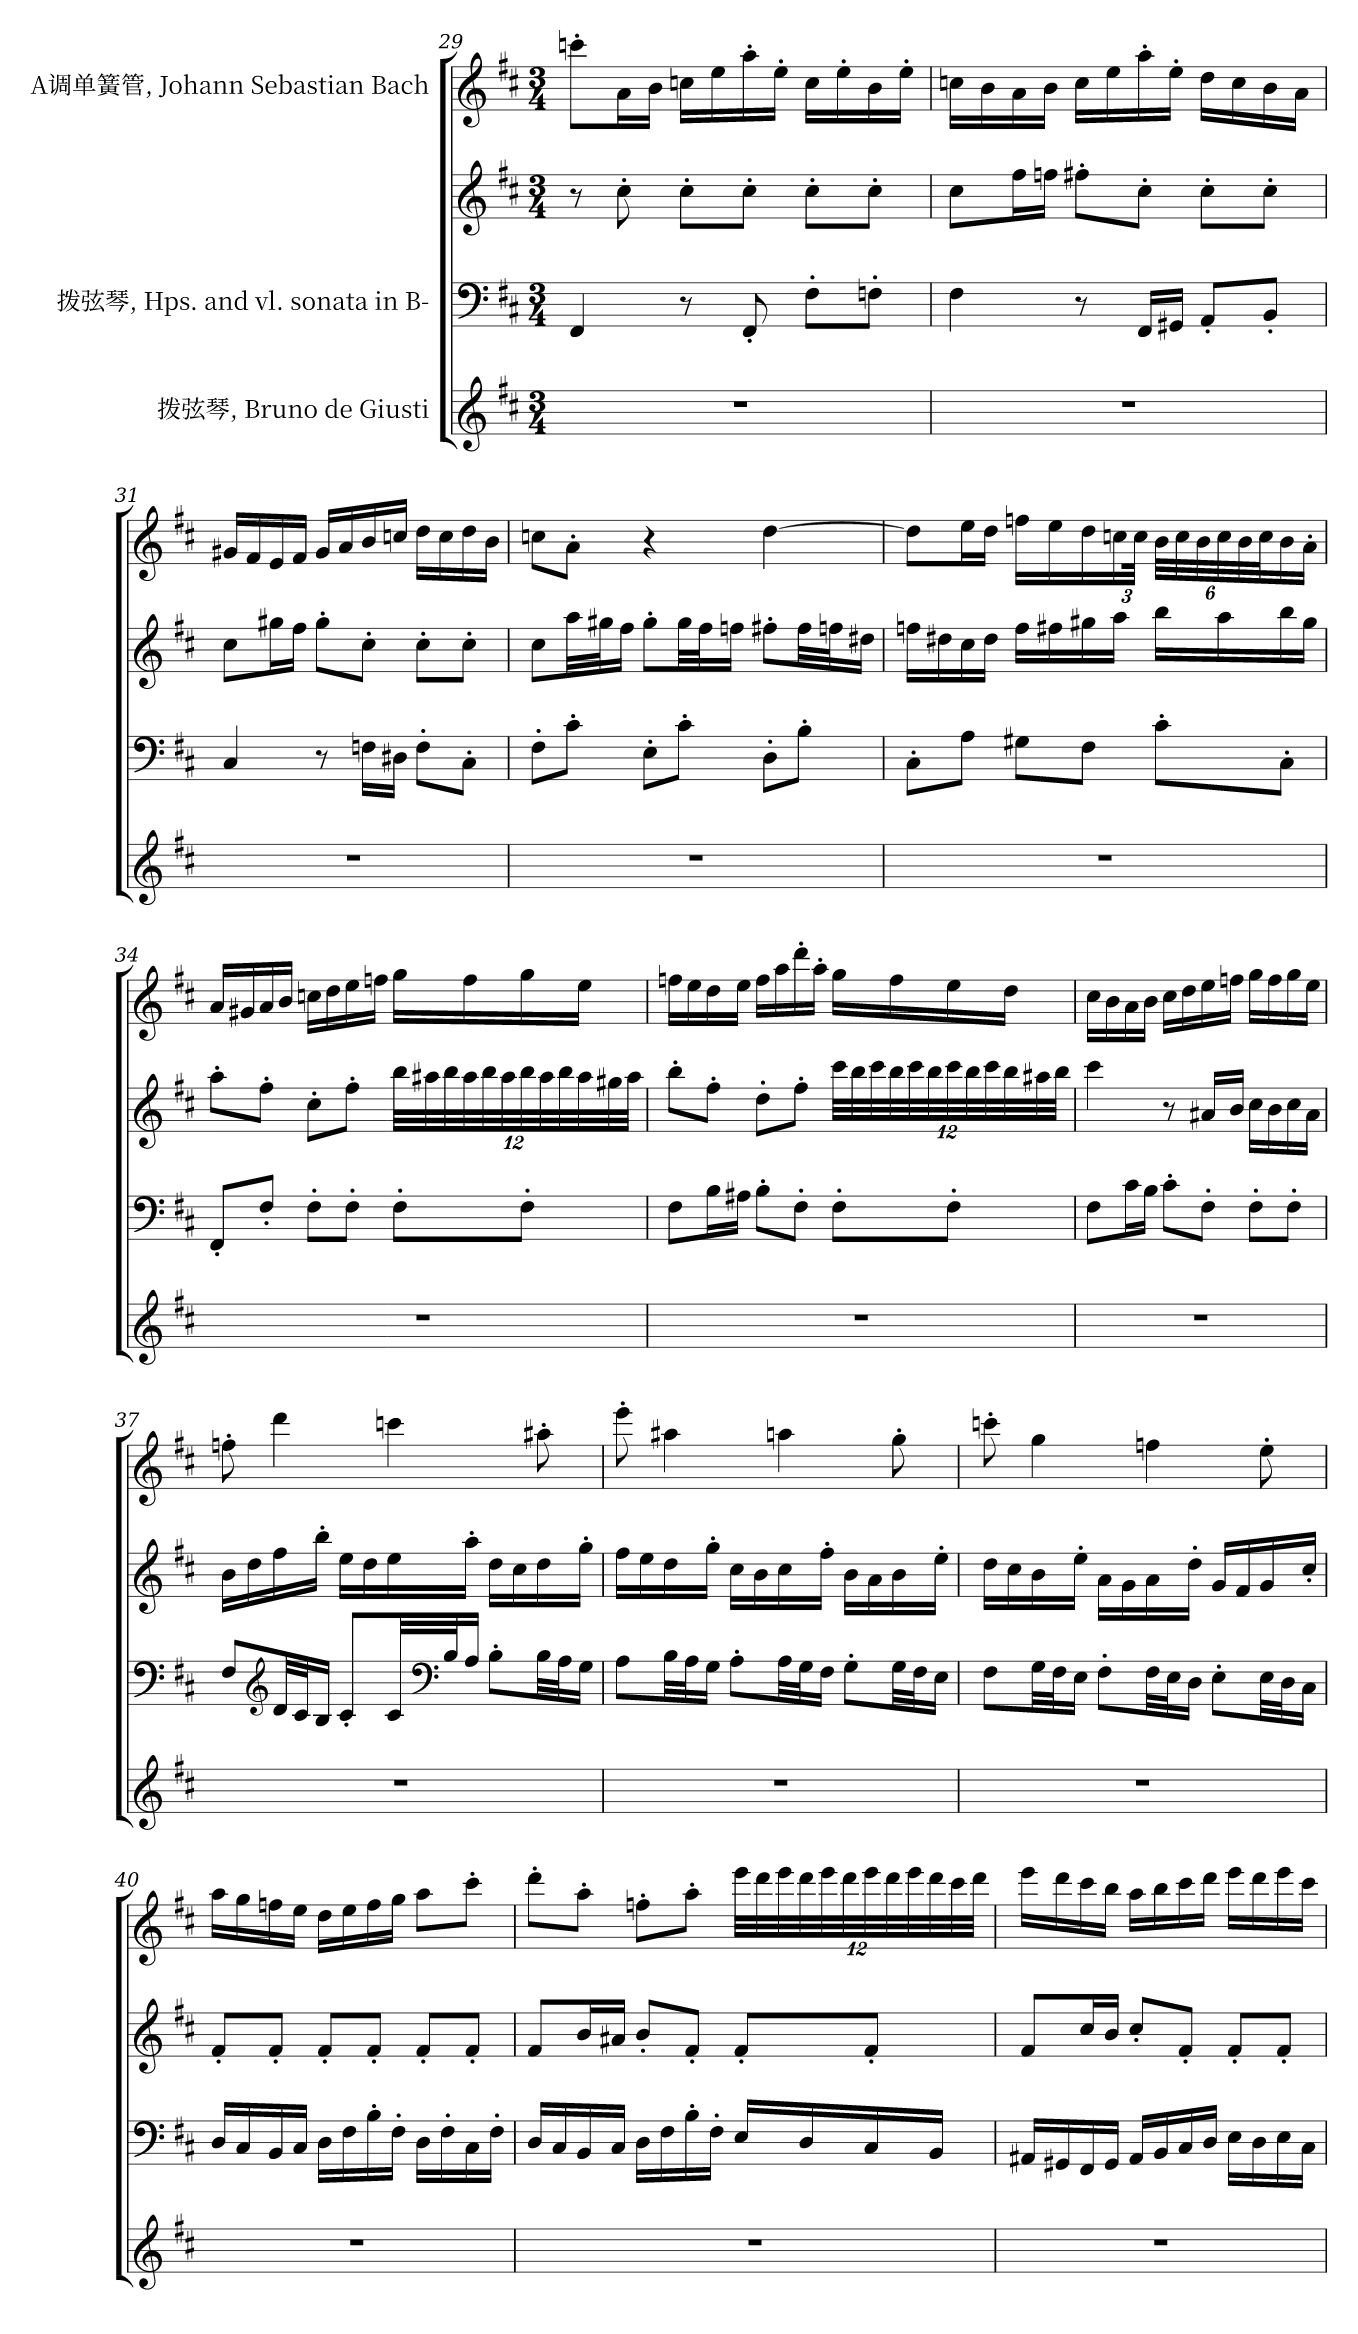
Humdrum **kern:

**kern	**kern	**kern	**kern
*part3	*part2	*part2	*part1
*staff4	*staff3	*staff2	*staff1
*I"拨弦琴, Bruno de Giusti	*I"拨弦琴, Hps. and vl. sonata in B-	*	*I"A调单簧管, Johann Sebastian Bach
!!LO:LB:g=z
*clefG2	*clefF4	*clefG2	*clefG2
*	*	*	*ITrd2c3
*k[f#c#]	*k[f#c#]	*k[f#c#]	*k[f#c#g#d#a#]
*M3/4	*M3/4	*M3/4	*M3/4
=29	=29	=29	=29
2.r	4FF#/	8r	8aan'\L
.	.	8cc#'\	16f#\L
.	.	.	16g#\JJ
.	8r	8cc#'\L	16an\LL
.	.	.	16cc#\
.	8FF#'/	8cc#'\J	16ff#'\
.	.	.	16cc#'\JJ
.	8F#'\L	8cc#'\L	16a\LL
.	.	.	16cc#'\
.	8Fn'\J	8cc#'\J	16g#\
.	.	.	16cc#'\JJ
=30	=30	=30	=30
2.r	4F#\	8cc#\L	16an\LL
.	.	.	16g#\
.	.	16ff#\L	16f#\
.	.	16ffn\JJ	16g#\JJ
.	8r	8ff#X'\L	16a\LL
.	.	.	16cc#\
.	16FF#/LL	8cc#'\J	16ff#'\
.	16GG#X/JJ	.	16cc#'\JJ
.	8AA'/L	8cc#'\L	16b\LL
.	.	.	16a\
.	8BB'/J	8cc#'\J	16g#\
.	.	.	16f#\JJ
=31	=31	=31	=31
2.r	4C#/	8cc#\L	16e#X/LL
.	.	.	16d#/
.	.	16gg#X\L	16c#/
.	.	16ff#\JJ	16d#/JJ
.	8r	8gg#'\L	16e#/LL
.	.	.	16f#/
.	16Fn\LL	8cc#'\J	16g#/
.	16D#X\JJ	.	16an/JJ
.	8F'\L	8cc#'\L	16b\LL
.	.	.	16a\
.	8C#'\J	8cc#'\J	16b\
.	.	.	16g#\JJ
!!LO:LB:g=z
=32	=32	=32	=32
2.r	8F#'\L	8cc#\L	8an\L
.	8c#'\J	32aa\LL	8f#'\J
.	.	32gg#X\J	.
.	.	16ff#\JJ	.
.	8E'\L	8gg#'\L	4r
.	8c#'\J	32gg#\LL	.
.	.	32ff#\J	.
.	.	16ffn\JJ	.
.	8D'\L	8ff#X'\L	[4b\
.	8B'\J	32ff#\LL	.
.	.	32ffn\J	.
.	.	16dd#X\JJ	.
=33	=33	=33	=33
2.r	8C#'\L	16ffn\LL	8b\L]
.	.	16dd#X\	.
.	8A\J	16cc#\	16cc#\L
.	.	16dd#\JJ	16b\JJ
.	8G#X\L	16ff\LL	16ddn\LL
.	.	16ff#X\	16cc#\
.	8F#\J	16gg#X\	16b\
*	*	*	*Xbrackettup
.	.	16aa\JJ	24an\
.	.	.	48a\JJk
.	8c#'\L	16bb\LL	48g#\LLL
.	.	.	48a\
.	.	.	48g#\
.	.	16aa\	48a\
.	.	.	48g#\
.	.	.	48a\J
.	8C#'\J	16bb\	16g#\
.	.	16gg#\JJ	16f#'\JJ
!!LO:PB:g=z
=34	=34	=34	=34
*	*	*	*MM85
2.r	8FF#'/L	8aa'\L	16f#/LL
*	*	*	*MM90
.	.	.	16e#X/
*	*	*	*MM103
.	8F#'/J	8ff#'\J	16f#/
.	.	.	16g#/JJ
.	8F#'\L	8cc#'\L	16an\LL
.	.	.	16b\
.	8F#'\J	8ff#'\J	16cc#\
.	.	.	16ddn\JJ
*	*	*Xbrackettup	*
.	8F#'\L	48bb\LLL	16ee\LL
.	.	48aa#X\	.
.	.	48bb\	.
.	.	48aa#\	16dd\
.	.	48bb\	.
.	.	48aa#\	.
.	8F#'\J	48bb\	16ee\
.	.	48aa#\	.
.	.	48bb\	.
.	.	48aa#\	16cc#\JJ
.	.	48gg#X\	.
.	.	48aa#\JJJ	.
!!LO:LB:g=z
=35	=35	=35	=35
2.r	8F#\L	8bb'\L	16ddn\LL
.	.	.	16cc#\
.	16B\L	8ff#'\J	16b\
.	16A#X\JJ	.	16cc#\JJ
.	8B'\L	8dd'\L	16dd\LL
.	.	.	16ff#\
.	8F#'\J	8ff#'\J	16bb'\
.	.	.	16ff#'\JJ
.	8F#'\L	48ccc#\LLL	16ee\LL
.	.	48bb\	.
.	.	48ccc#\	.
.	.	48bb\	16dd\
.	.	48ccc#\	.
.	.	48bb\	.
.	8F#'\J	48ccc#\	16cc#\
.	.	48bb\	.
.	.	48ccc#\	.
.	.	48bb\	16b\JJ
.	.	48aa#X\	.
.	.	48bb\JJJ	.
=36	=36	=36	=36
2.r	8F#\L	4ccc#\	16a#\LL
.	.	.	16g#\
.	16c#\L	.	16f#\
.	16B\JJ	.	16g#\JJ
.	8c#'\L	8r	16a#\LL
.	.	.	16b\
.	8F#'\J	16a#X/LL	16cc#\
.	.	16b/JJ	16ddn\JJ
.	8F#'\L	16cc#\LL	16ee\LL
.	.	16b\	16dd\
.	8F#'\J	16cc#\	16ee\
.	.	16a#\JJ	16cc#\JJ
!!LO:LB:g=z
=37	=37	=37	=37
2.r	8F#/L	16b\LL	8ddn'\
.	.	16dd\	.
*	*clefG2	*	*
.	32d/LL	16ff#\	4bb\
.	32c#/J	.	.
.	16B/JJ	16bb'\JJ	.
.	8c#'/L	16ee\LL	.
.	.	16dd\	.
.	32c#/LL	16ee\	4aan\
*	*clefF4	*	*
.	32B/J	.	.
.	16A/JJ	16aa'\JJ	.
.	8B'\L	16dd\LL	.
.	.	16cc#\	.
.	32B\LL	16dd\	8ff##X'\
.	32A\J	.	.
.	16G\JJ	16gg'\JJ	.
=38	=38	=38	=38
2.r	8A\L	16ff#\LL	8ccc#'\
.	.	16ee\	.
.	32B\LL	16dd\	4ff##X\
.	32A\J	.	.
.	16G\JJ	16gg'\JJ	.
.	8A'\L	16cc#\LL	.
.	.	16b\	.
.	32A\LL	16cc#\	4ff#X\
.	32G\J	.	.
.	16F#\JJ	16ff#'\JJ	.
.	8G'\L	16b\LL	.
.	.	16a\	.
.	32G\LL	16b\	8ee'\
.	32F#\J	.	.
.	16E\JJ	16ee'\JJ	.
!!LO:PB:g=z
=39	=39	=39	=39
2.r	8F#\L	16dd\LL	8aan'\
.	.	16cc#\	.
.	32G\LL	16b\	4ee\
.	32F#\J	.	.
.	16E\JJ	16ee'\JJ	.
.	8F#'\L	16a\LL	.
.	.	16g\	.
.	32F#\LL	16a\	4ddn\
.	32E\J	.	.
.	16D\JJ	16dd'\JJ	.
.	8E'\L	16g/LL	.
.	.	16f#/	.
.	32E\LL	16g/	8cc#'\
.	32D\J	.	.
.	16C#\JJ	16cc#'/JJ	.
=40	=40	=40	=40
*	*	*	*MM90
2.r	16D/LL	8f#'/L	16ff#\LL
.	16C#/	.	16ee\
*	*	*	*MM103
.	16BB/	8f#'/J	16ddn\
.	16C#/JJ	.	16cc#\JJ
.	16D\LL	8f#'/L	16b\LL
.	16F#\	.	16cc#\
.	16B'\	8f#'/J	16dd\
.	16F#'\JJ	.	16ee\JJ
.	16D\LL	8f#'/L	8ff#\L
.	16F#'\	.	.
.	16C#\	8f#'/J	8aa#'\J
.	16F#'\JJ	.	.
!!LO:LB:g=z
=41	=41	=41	=41
2.r	16D/LL	8f#/L	8bb'\L
.	16C#/	.	.
.	16BB/	16b/L	8ff#'\J
.	16C#/JJ	16a#X/JJ	.
.	16D\LL	8b'/L	8ddn'\L
.	16F#\	.	.
.	16B'\	8f#'/J	8ff#'\J
.	16F#'\JJ	.	.
.	16E/LL	8f#'/L	48ccc#\LLL
.	.	.	48bb\
.	.	.	48ccc#\
.	16D/	.	48bb\
.	.	.	48ccc#\
.	.	.	48bb\
.	16C#/	8f#'/J	48ccc#\
.	.	.	48bb\
.	.	.	48ccc#\
.	16BB/JJ	.	48bb\
.	.	.	48aa#\
.	.	.	48bb\JJJ
=42	=42	=42	=42
2.r	16AA#X/LL	8f#/L	16ccc#\LL
.	16GG#X/	.	16bb\
.	16FF#/	16cc#/L	16aa#\
.	16GG#/JJ	16b/JJ	16gg#\JJ
.	16AA#/LL	8cc#'/L	16ff#\LL
.	16BB/	.	16gg#\
.	16C#/	8f#'/J	16aa#\
.	16D/JJ	.	16bb\JJ
.	16E\LL	8f#'/L	16ccc#\LL
.	16D\	.	16bb\
.	16E\	8f#'/J	16ccc#\
.	16C#\JJ	.	16aa#\JJ
=	=	=	=
*-	*-	*-	*-
